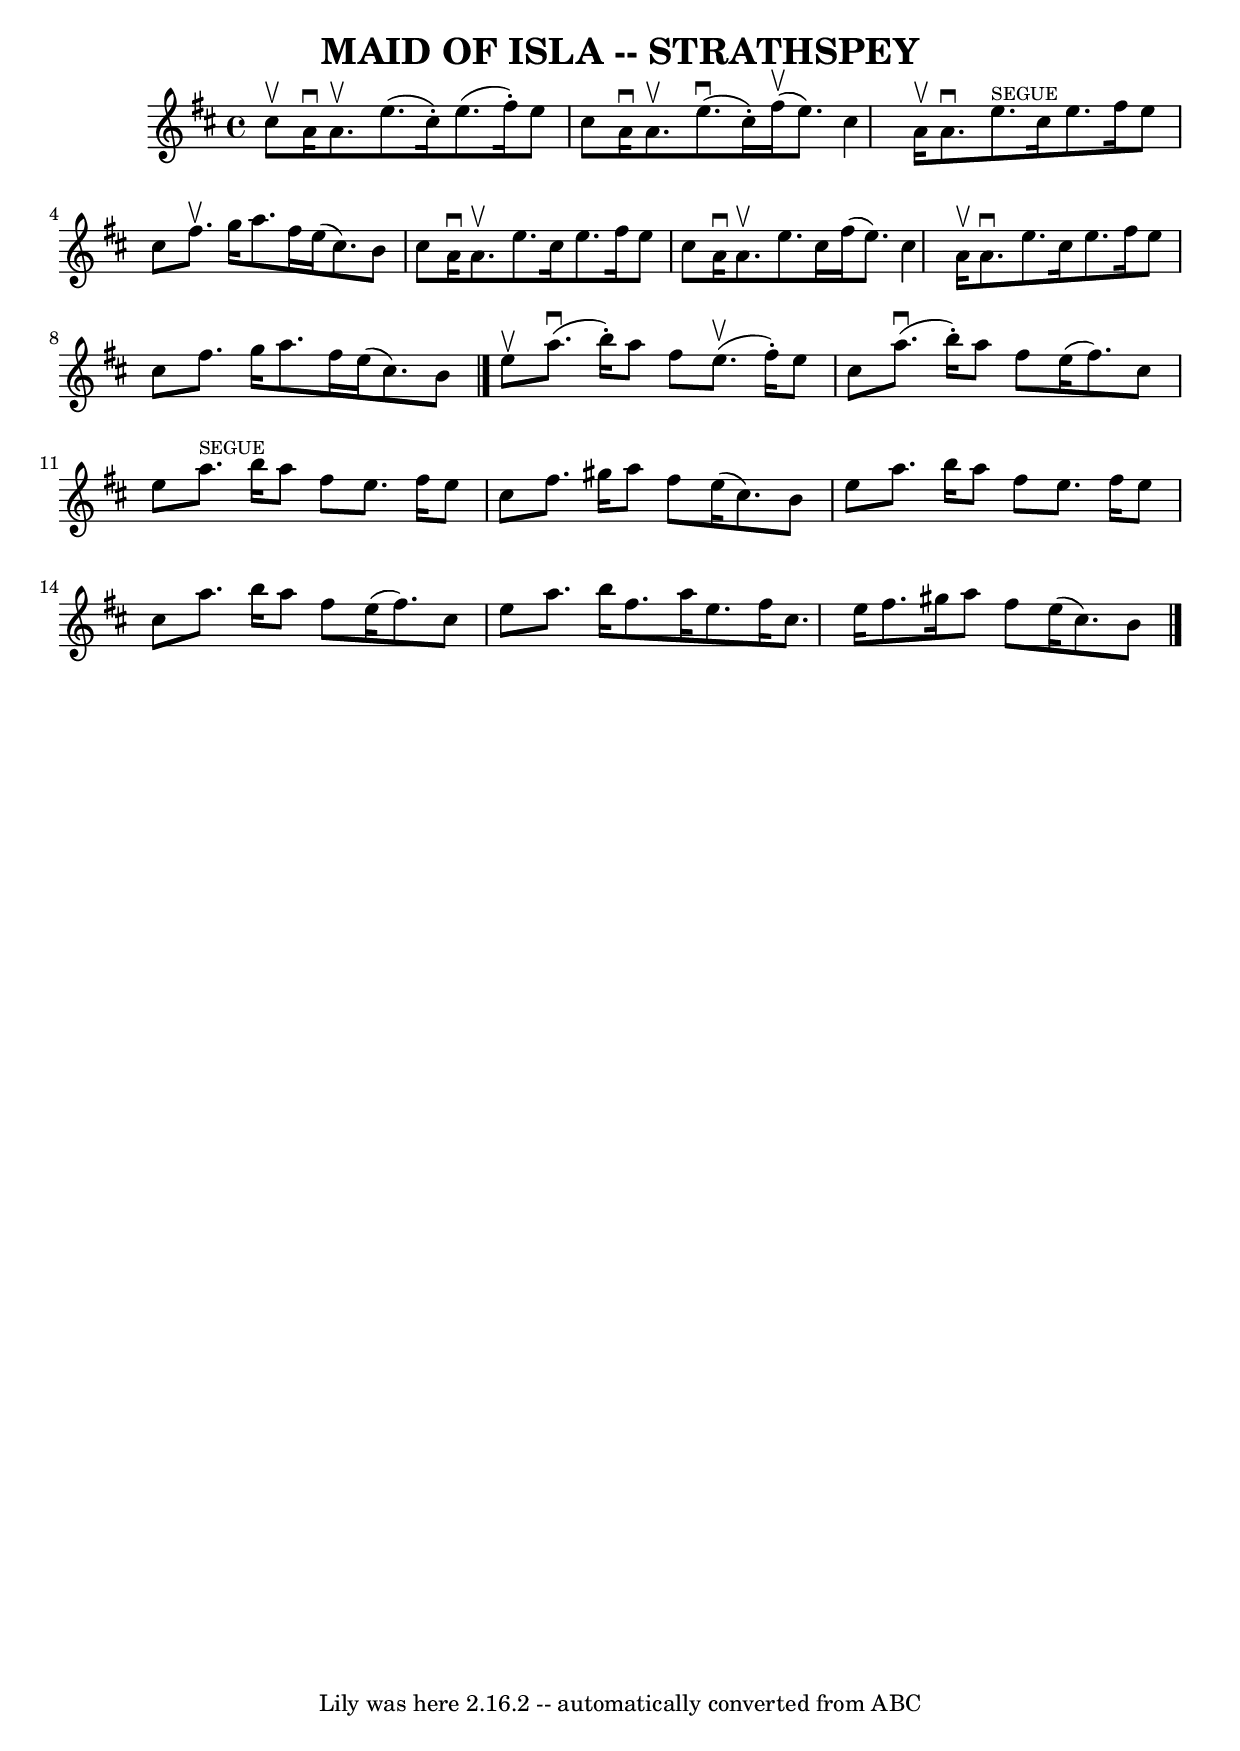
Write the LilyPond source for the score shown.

\version "2.7.40"
\include "Mammoth.ily"
\header {
	%% book = "Ryan's Mammoth Collection of Fiddle Tunes"
	crossRefNumber = "1"
	footnotes = ""
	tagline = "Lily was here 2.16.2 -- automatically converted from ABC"
	title = "MAID OF ISLA -- STRATHSPEY"
}
voicedefault =  {


 \override Staff.TimeSignature #'style = #'C
 \time 4/4 \key a \mixolydian cis''8^\upbow       |
 a'16^\downbow  
 a'8.^\upbow e''8. (cis''16 -.) e''8. (fis''16 -.) e''8    
cis''8    |
 a'16^\downbow a'8.^\upbow e''8. (^\downbow   
cis''16 -.) fis''16 (^\upbow e''8.) cis''4        |
 a'16 
^\upbow a'8.^\downbow e''8.^\segue cis''16 e''8. fis''16    
e''8 cis''8    |
 fis''8.^\upbow g''16 a''8. fis''16    
e''16 (cis''8.) b'8 cis''8    |
     |
 a'16^\downbow 
 a'8.^\upbow e''8. cis''16 e''8. fis''16 e''8 cis''8    
|
 a'16^\downbow a'8.^\upbow e''8. cis''16 fis''16 (
e''8.) cis''4        |
 a'16^\upbow a'8.^\downbow e''8.    
cis''16 e''8. fis''16 e''8 cis''8    |
 fis''8. g''16    
a''8. fis''16 e''16 (cis''8.) b'8    \bar "|." e''8^\upbow   
    |
 a''8. (^\downbow b''16 -.) a''8 fis''8 e''8. 
(^\upbow fis''16 -.) e''8 cis''8    |
 a''8. (^\downbow   
b''16 -.) a''8 fis''8 e''16 (fis''8.) cis''8 e''8        
|
 a''8.^\segue b''16 a''8 fis''8 e''8. fis''16    
e''8 cis''8    |
 fis''8. gis''16 a''8 fis''8 e''16 (
cis''8.) b'8 e''8    |
     |
 a''8. b''16 a''8    
fis''8 e''8. fis''16 e''8 cis''8    |
 a''8. b''16    
a''8 fis''8 e''16 (fis''8.) cis''8 e''8        |
   
a''8. b''16 fis''8. a''16 e''8. fis''16 cis''8. e''16    
|
 fis''8. gis''16 a''8 fis''8 e''16 (cis''8.) b'8  
  \bar "|."   
}

\score{
    <<

	\context Staff="default"
	{
	    \voicedefault 
	}

    >>
	\layout {
	}
	\midi {}
}
